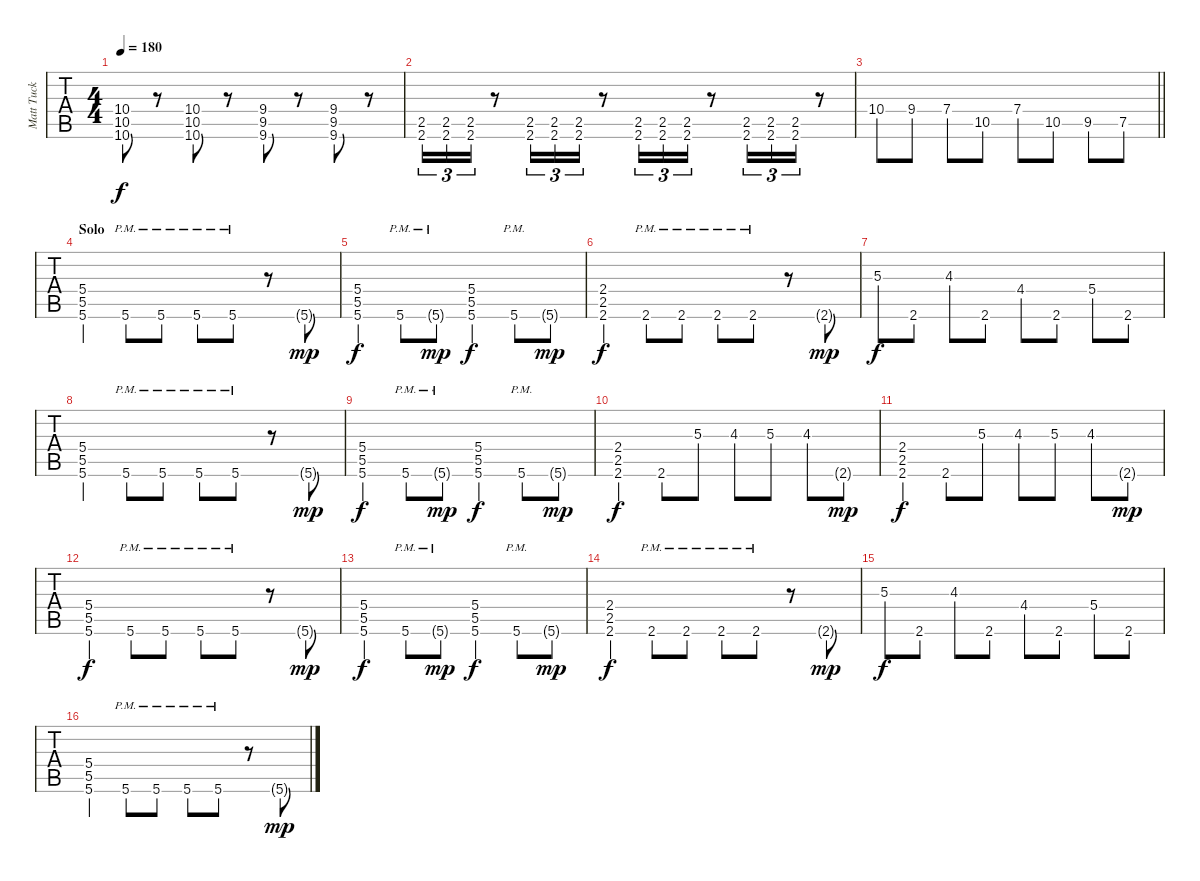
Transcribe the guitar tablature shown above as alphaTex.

\track ("Matt Tuck" "Matt Tuck") {instrument distortionguitar}
\staff {tabs}
\tuning (D4 A3 F3 C3 G2 C2) {hide}
\ts (4 4)
\tempo 180
\clef g2
\ks c
(10.4 10.5 10.6).8{dy f} r.8 (10.4 10.5 10.6).8 r.8 (9.4 9.5 9.6).8 r.8 (9.4 9.5 9.6).8 r.8 |
(2.5 2.6).16{tu (3 2)} (2.5 2.6).16{tu (3 2)} (2.5 2.6).16{tu (3 2)} r.8 (2.5 2.6).16{tu (3 2)} (2.5 2.6).16{tu (3 2)} (2.5 2.6).16{tu (3 2)} r.8 (2.5 2.6).16{tu (3 2)} (2.5 2.6).16{tu (3 2)} (2.5 2.6).16{tu (3 2)} r.8 (2.5 2.6).16{tu (3 2)} (2.5 2.6).16{tu (3 2)} (2.5 2.6).16{tu (3 2)} r.8 |
\barLineRight lightlight
10.4.8 9.4.8 7.4.8 10.5.8 7.4.8 10.5.8 9.5.8 7.5.8 |
\section ("" "Solo")
(5.4 5.5 5.6).4 5.6{pm}.8 5.6{pm}.8 5.6{pm}.8 5.6{pm}.8 r.8 5.6{g}.8{dy mp} |
(5.4 5.5 5.6).4{dy f} 5.6{pm}.8 5.6{g pm}.8{dy mp} (5.4 5.5 5.6).4{dy f} 5.6{pm}.8 5.6{g}.8{dy mp} |
(2.4 2.5 2.6).4{dy f} 2.6{pm}.8 2.6{pm}.8 2.6{pm}.8 2.6{pm}.8 r.8 2.6{g}.8{dy mp} |
5.3.8{dy f} 2.6.8 4.3.8 2.6.8 4.4.8 2.6.8 5.4.8 2.6.8 |
(5.4 5.5 5.6).4 5.6{pm}.8 5.6{pm}.8 5.6{pm}.8 5.6{pm}.8 r.8 5.6{g}.8{dy mp} |
(5.4 5.5 5.6).4{dy f} 5.6{pm}.8 5.6{g pm}.8{dy mp} (5.4 5.5 5.6).4{dy f} 5.6{pm}.8 5.6{g}.8{dy mp} |
(2.4 2.5 2.6).4{dy f} 2.6.8 5.3.8 4.3.8 5.3.8 4.3.8 2.6{g}.8{dy mp} |
(2.4 2.5 2.6).4{dy f} 2.6.8 5.3.8 4.3.8 5.3.8 4.3.8 2.6{g}.8{dy mp} |
(5.4 5.5 5.6).4{dy f} 5.6{pm}.8 5.6{pm}.8 5.6{pm}.8 5.6{pm}.8 r.8 5.6{g}.8{dy mp} |
(5.4 5.5 5.6).4{dy f} 5.6{pm}.8 5.6{g pm}.8{dy mp} (5.4 5.5 5.6).4{dy f} 5.6{pm}.8 5.6{g}.8{dy mp} |
(2.4 2.5 2.6).4{dy f} 2.6{pm}.8 2.6{pm}.8 2.6{pm}.8 2.6{pm}.8 r.8 2.6{g}.8{dy mp} |
5.3.8{dy f} 2.6.8 4.3.8 2.6.8 4.4.8 2.6.8 5.4.8 2.6.8 |
(5.4 5.5 5.6).4 5.6{pm}.8 5.6{pm}.8 5.6{pm}.8 5.6{pm}.8 r.8 5.6{g}.8{dy mp}
